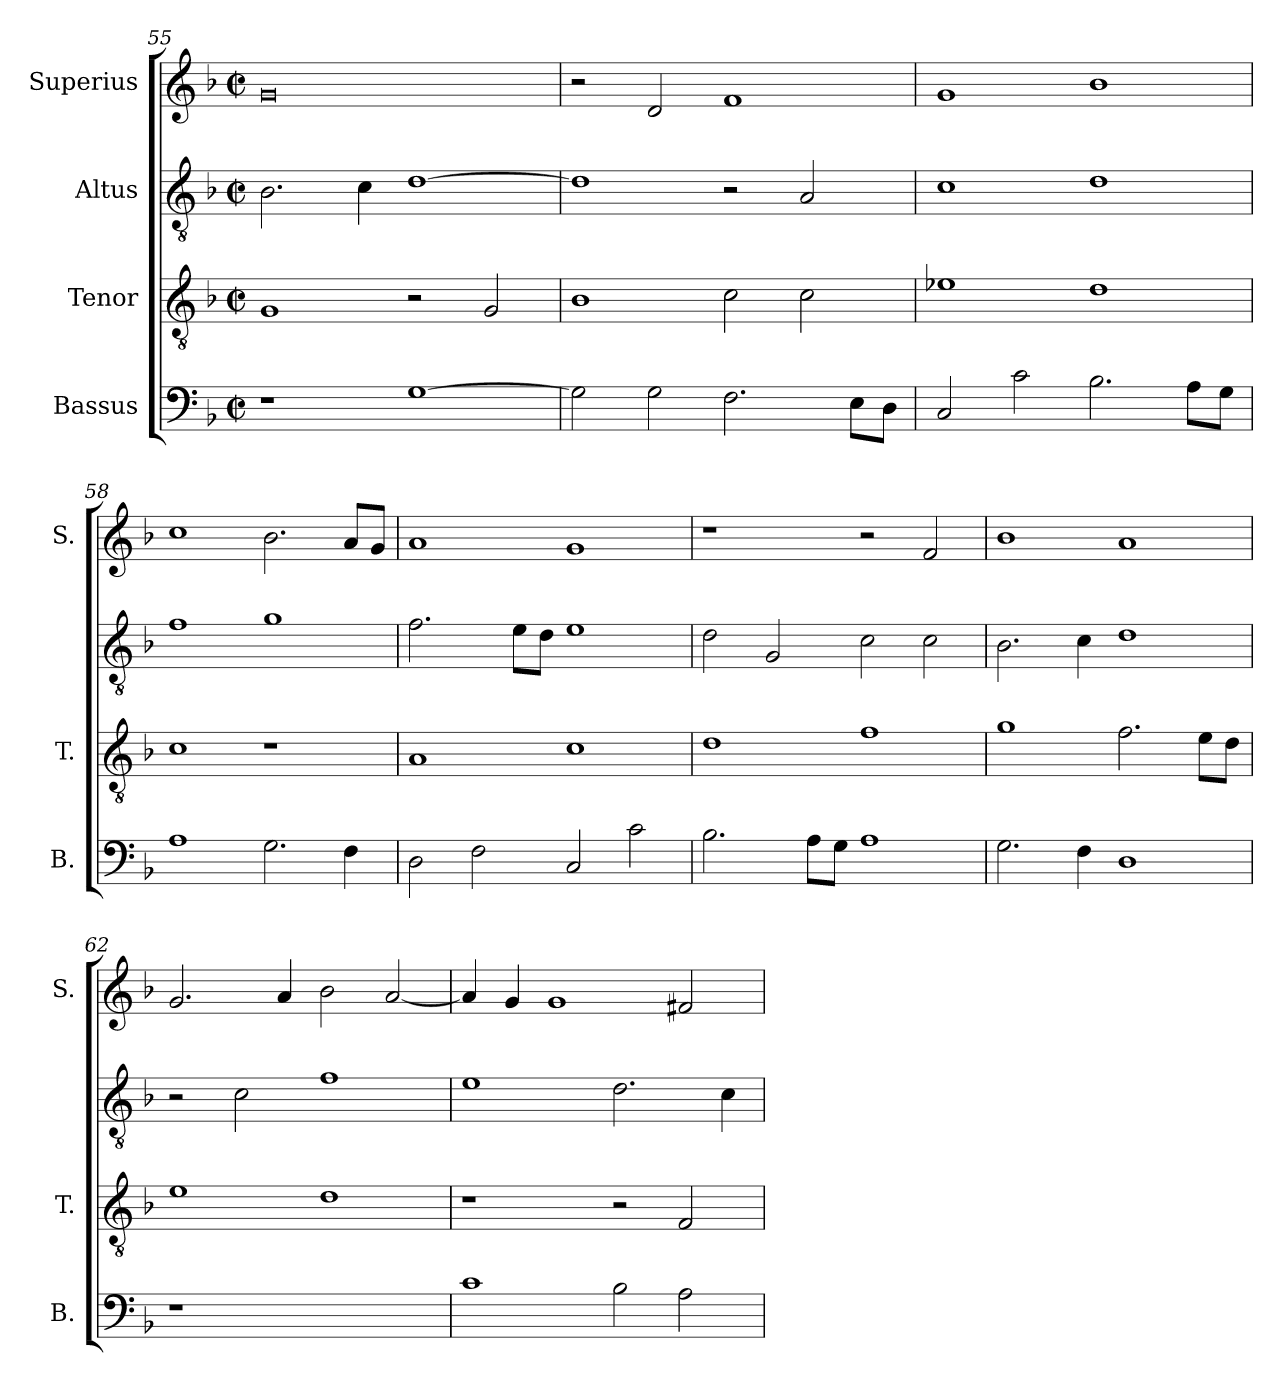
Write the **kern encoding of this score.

**kern	**kern	**kern	**kern
*part4	*part3	*part2	*part1
*staff4	*staff3	*staff2	*staff1
*I"Bassus	*I"Tenor	*I"Altus	*I"Superius
*I'B.	*I'T.	*	*I'S.
*clefF4	*clefGv2	*clefGv2	*clefG2
*	*ITrd7c12	*ITrd7c12	*
*k[b-]	*k[b-]	*k[b-]	*k[b-]
*F:	*F:	*F:	*F:
*M2/2	*M2/2	*M2/2	*M2/2
*met(c|)	*met(c|)	*met(c|)	*met(c|)
=55	=55	=55	=55
1r	1GGi	2.BB-i\	0gi
.	.	4Ci\	.
[>1Gi	2r	[>1Di	.
.	2GGi/	.	.
=56	=56	=56	=56
2Gi\]	1BB-i	1Di]	2r
2Gi\	.	.	2di/
2.Fi\	2Ci\	2r	1fi
.	2Ci\	2AAi/	.
8Ei\L	.	.	.
8Di\J	.	.	.
!!LO:LB:g=z
=57	=57	=57	=57
2Ci/	1E-Xi	1Ci	1gi
2ci\	.	.	.
2.B-i\	1Di	1Di	1b-i
8Ai\L	.	.	.
8Gi\J	.	.	.
=58	=58	=58	=58
1Ai	1Ci	1Fi	1cci
2.Gi\	1r	1Gi	2.b-i\
4Fi\	.	.	8ai/L
.	.	.	8gi/J
=59	=59	=59	=59
2Di\	1AAi	2.Fi\	1ai
2Fi\	.	.	.
.	.	8Ei\L	.
.	.	8Di\J	.
2Ci/	1Ci	1Ei	1gi
2ci\	.	.	.
=60	=60	=60	=60
2.B-i\	1Di	2Di\	1r
.	.	2GGi/	.
8Ai\L	.	.	.
8Gi\J	.	.	.
1Ai	1Fi	2Ci\	2r
.	.	2Ci\	2fi/
=61	=61	=61	=61
2.Gi\	1Gi	2.BB-i\	1b-i
4Fi\	.	4Ci\	.
1Di	2.Fi\	1Di	1ai
.	8Ei\L	.	.
.	8Di\J	.	.
!!LO:PB:g=z
=62	=62	=62	=62
!LO:N:vis=1	!	!	!
1r	1Ei	2r	2.gi/
.	.	2Ci\	.
.	.	.	4ai/
1ryy	1Di	1Fi	2b-i\
.	.	.	[<2ai/
=63	=63	=63	=63
1ci	1r	1Ei	4ai/]
.	.	.	4gi/
.	.	.	1gi
2B-i\	2r	2.Di\	.
2Ai\	2FFi/	.	2f#Xi/
.	.	4Ci\	.
=	=	=	=
*-	*-	*-	*-
